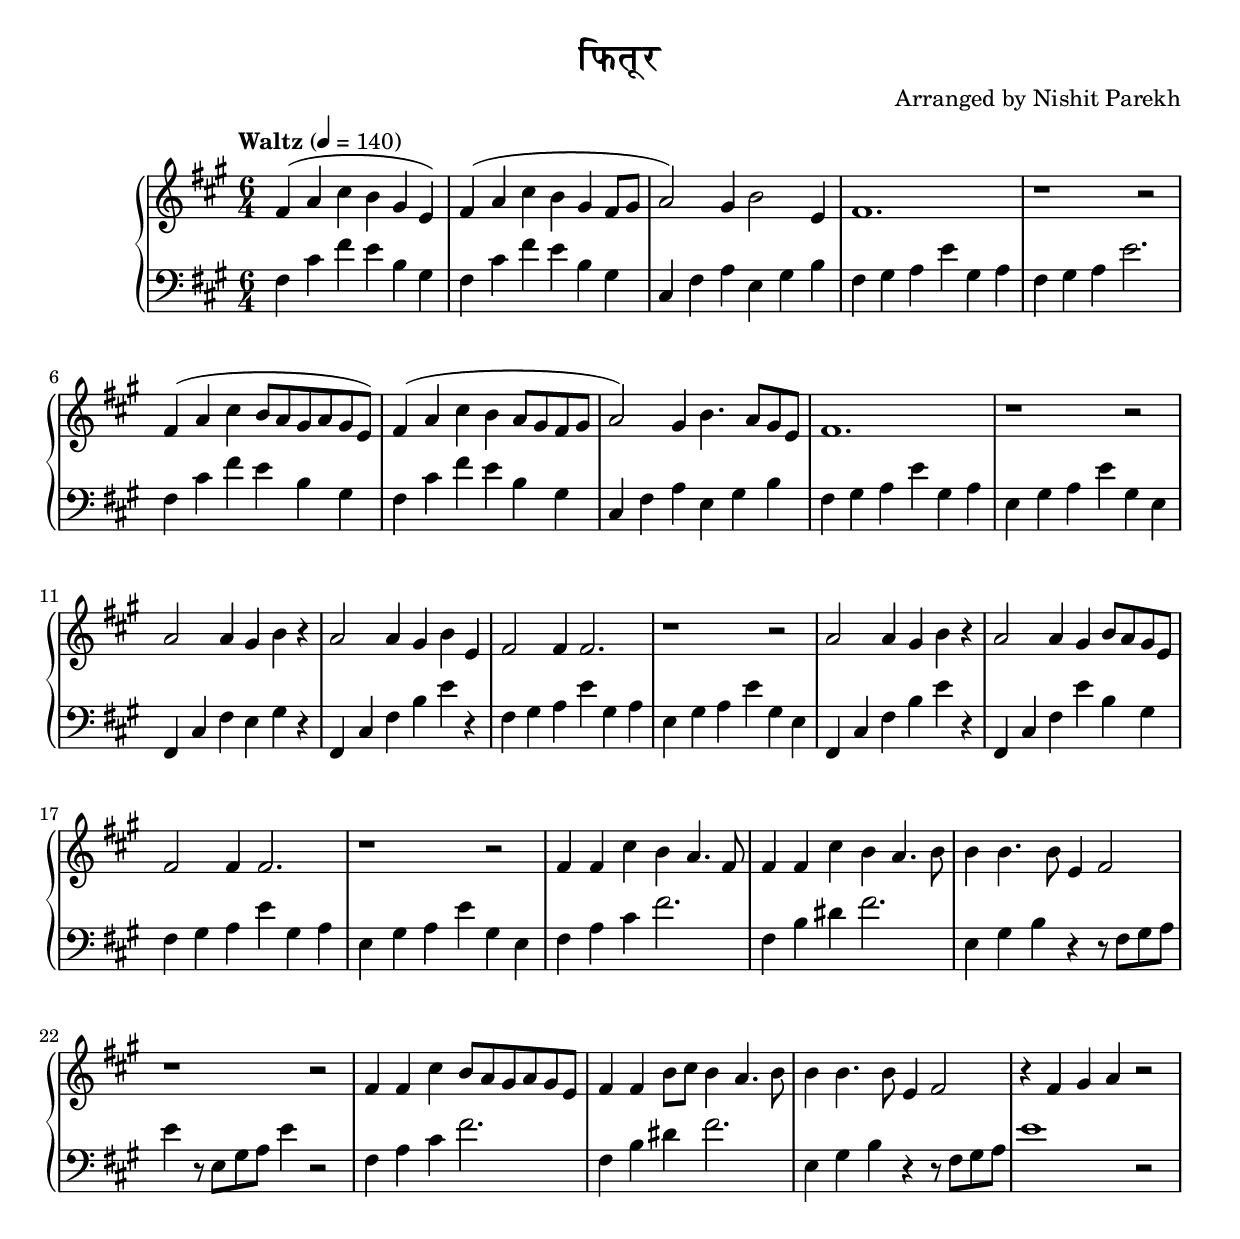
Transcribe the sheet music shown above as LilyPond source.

\version "2.19.82"

\header{
 title = "फितूर"
 composer = "Arranged by Nishit Parekh"
}


% ------------------------------------------------------------------------------
% NOTES
% ------------------------------------------------------------------------------

% ====================
% Intro
% ====================

rhIntro = {
  fis4( a4 cis4 b4 gis4 e4) |
  fis4( a4 cis4 b4 gis4 fis8 gis8 |
  a2) gis4 b2 e,4 |
  fis1. |
  r1 r2 |
  fis4( a4 cis4 b8 a8 gis8 a8 gis8 e8) |
  fis4( a4 cis4 b4 a8 gis8 fis8 gis8 |
  a2) gis4 b4. a8 gis8 e8 |
  fis1. |
  r1 r2 |
}

lhIntro = {
  fis,4 cis'4 fis4 e4 b4 gis4 |
  fis4 cis'4 fis4 e4 b4 gis4 |
  cis,4 fis4 a4 e4 gis4 b4 |
  fis4 gis4 a4 e'4 gis,4 a4 |
  fis4 gis4 a4 e'2. |
  fis,4 cis'4 fis4 e4 b4 gis4 |
  fis4 cis'4 fis4 e4 b4 gis4 |
  cis,4 fis4 a4 e4 gis4 b4 |
  fis4 gis4 a4 e'4 gis,4 a4 |
  e4 gis4 a4 e'4 gis,4 e4 |
}



% ====================
% Verse 1
% ====================

rhVerseOne = {
  a2 a4 gis4 b4 r4 |
  a2 a4 gis4 b4 e,4 |
  fis2 fis4 fis2. |
  r1 r2 |
  a2 a4 gis4 b4 r4 |
  a2 a4 gis4 b8 a8 gis8 e8 |
  fis2 fis4 fis2. |
  r1 r2 |

  fis4 fis4 cis'4 b4 a4. fis8 |
  fis4 fis4 cis'4 b4 a4. b8 |
  b4 b4. b8 e,4 fis2 |
  r1 r2 |
  fis4 fis4 cis'4 b8 a8 gis8 a8 gis8 e8 |
  fis4 fis4 b8 cis8 b4 a4. b8 |
  b4 b4. b8 e,4 fis2 |
  r4 fis4 gis4 a4 r2 |

}

lhVerseOne = {
  fis,4 cis'4 fis4 e4 gis4 r4 |
  fis,4 cis'4 fis4 b4 e4 r4 |
  fis,4 gis4 a4 e'4 gis,4 a4 |
  e4 gis4 a4 e'4 gis,4 e4 |
  fis,4 cis'4 fis4 b4 e4 r4 |
  fis,,4 cis'4 fis4 e'4 b4 gis4 |
  fis4 gis4 a4 e'4 gis,4 a4 |
  e4 gis4 a4 e'4 gis,4 e4 |

  fis4 a4 cis4 fis2. |
  fis,4 b4 dis4 fis2. |
  e,4 gis4 b4 r4 r8 fis8 gis8 a8 |
  e'4 r8 e,8 gis8 a8 e'4 r2 |
  fis,4 a4 cis4 fis2. |
  fis,4 b4 dis4 fis2. |
  e,4 gis4 b4 r4 r8 fis8 gis8 a8 |
  e'1 r2 |
}




% ------------------------------------------------------------------------------
% BRING IT ALL TOGETHER
% ------------------------------------------------------------------------------

\score{
  \new PianoStaff <<
    \new Staff = "up" {
      <<
      \tempo "Waltz" 4 = 140
      \clef treble
      \key fis \minor
      \time 6/4

      \relative c' {
        \rhIntro
        \rhVerseOne
      }

      >>
    }

    \new Staff = "down" {
      \clef bass
      \key fis \minor
      \time 6/4

      \relative c' {
        \lhIntro
        \lhVerseOne
      }
    }
  >>
}